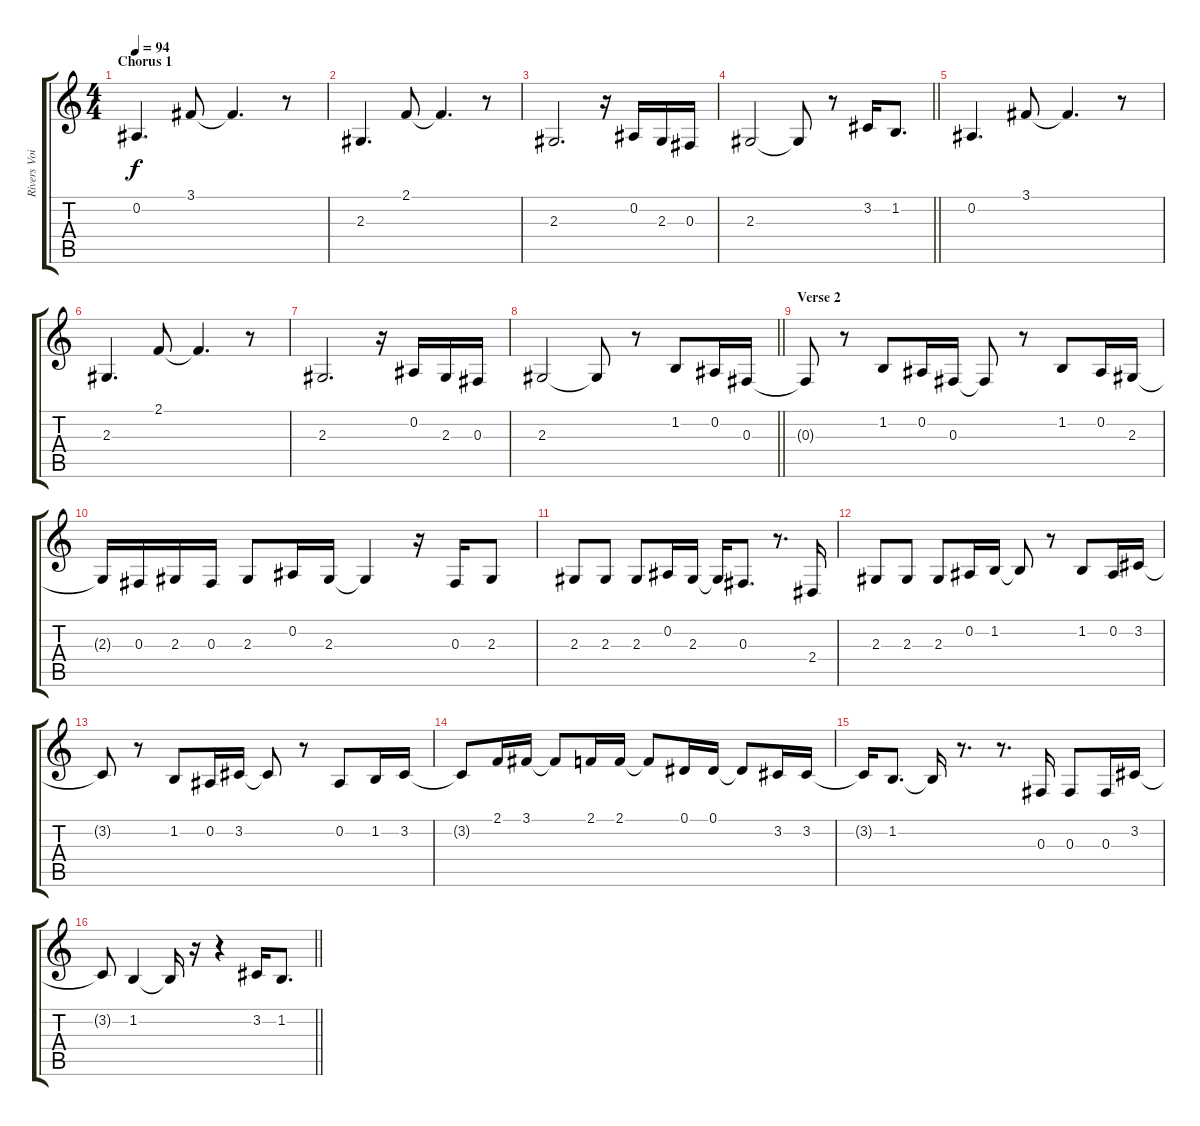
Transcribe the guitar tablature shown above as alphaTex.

\track ("Rivers Voice" "Rivers Voi") {instrument altosax}
\staff {score tabs}
\tuning (Eb4 Bb3 Gb3 Db3 Ab2 Eb2) {hide}
\ts (4 4)
\section ("" "Chorus 1")
\tempo 94
\clef g2
\ks c
0.2.4{d dy f} 3.1.8 3.1{t}.4{d} r.8 |
2.3.4{d} 2.1.8 2.1{t}.4{d} r.8 |
2.3.2{d} r.16 0.2.16 2.3.16 0.3.16 |
\barLineRight lightlight
2.3.2 2.3{t}.8 r.8 3.2.16 1.2.8{d} |
0.2.4{d} 3.1.8 3.1{t}.4{d} r.8 |
2.3.4{d} 2.1.8 2.1{t}.4{d} r.8 |
2.3.2{d} r.16 0.2.16 2.3.16 0.3.16 |
\barLineRight lightlight
2.3.2 2.3{t}.8 r.8 1.2.8 0.2.16 0.3.16 |
\section ("" "Verse 2")
0.3{t}.8 r.8 1.2.8 0.2.16 0.3.16 0.3{t}.8 r.8 1.2.8 0.2.16 2.3.16 |
2.3{t}.16 0.3.16 2.3.16 0.3.16 2.3.8 0.2.16 2.3.16 2.3{t}.4 r.16 0.3.16 2.3.8 |
2.3.8 2.3.8 2.3.8 0.2.16 2.3.16 2.3{t}.16 0.3.8{d} r.8{d} 2.4.16 |
2.3.8 2.3.8 2.3.8 0.2.16 1.2.16 1.2{t}.8 r.8 1.2.8 0.2.16 3.2.16 |
3.2{t}.8 r.8 1.2.8 0.2.16 3.2.16 3.2{t}.8 r.8 0.2.8 1.2.16 3.2.16 |
3.2{t}.8 2.1.16 3.1.16 3.1{t}.8 2.1.16 2.1.16 2.1{t}.8 0.1.16 0.1.16 0.1{t}.8 3.2.16 3.2.16 |
3.2{t}.16 1.2.8{d} 1.2{t}.16 r.8{d} r.8{d} 0.3.16 0.3.8 0.3.16 3.2.16 |
\barLineRight lightlight
3.2{t}.8 1.2.4 1.2{t}.16 r.16 r.4 3.2.16 1.2.8{d}
